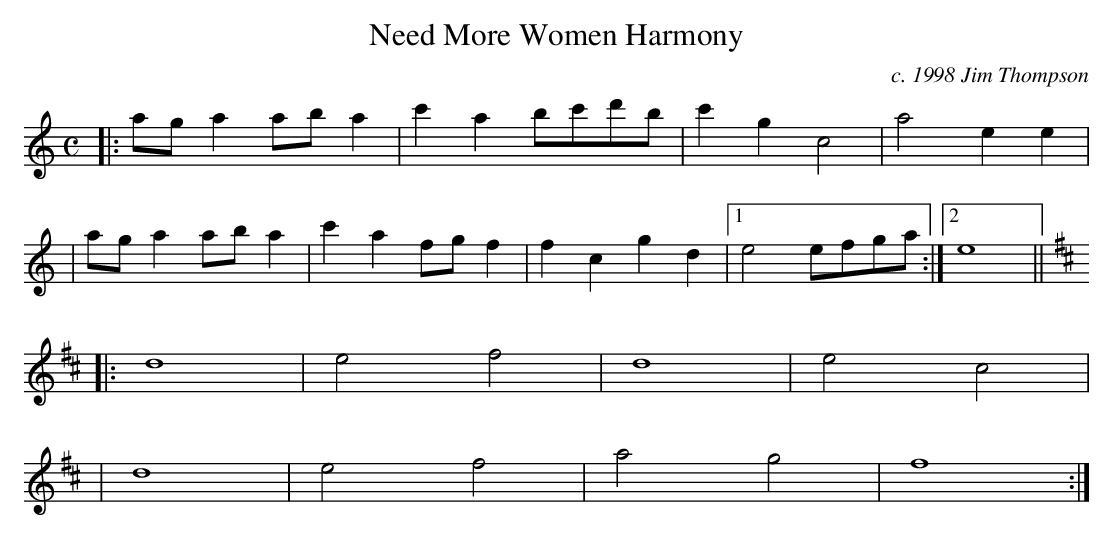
X:1
T:Need More Women Harmony
C:c. 1998 Jim Thompson
E:16
M:C
K:DDor
|:aga2 aba2|c'2a2 bc'd'b|c'2g2 c4|a4 e2e2|
|aga2 aba2|c'2a2 fgf2|f2c2g2d2|1e4 efga:|2e8||
K:D
E:32
|:d8|e4f4|d8|e4c4|
|d8|e4f4|a4g4|f8:|
